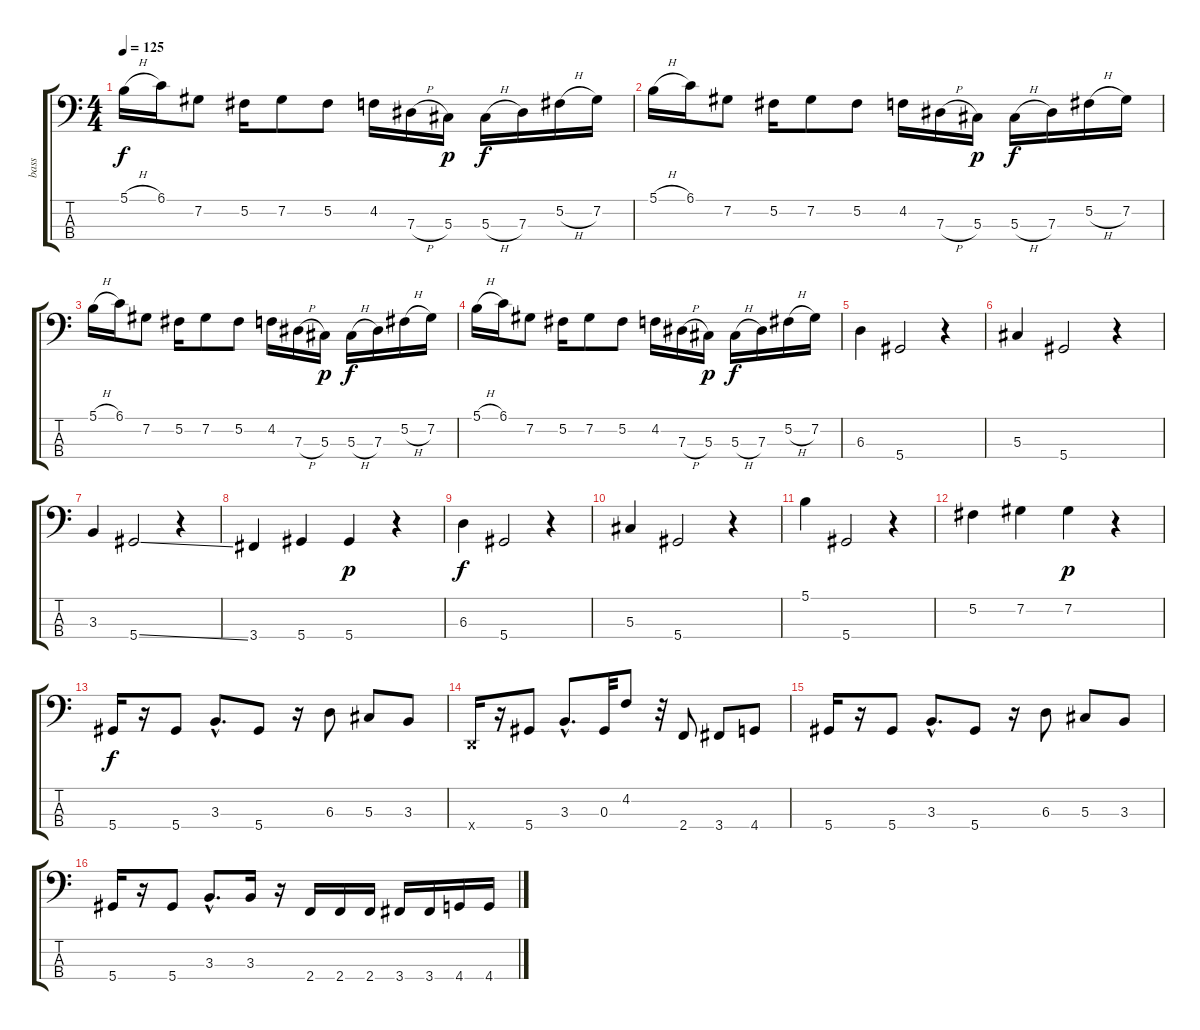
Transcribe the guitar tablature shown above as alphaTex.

\track ("bass" "bass") {instrument electricbasspick}
\staff {score tabs}
\tuning (Gb2 Db2 Ab1 Eb1) {hide}
\ts (4 4)
\tempo 125
\clef f4
\ks c
5.1{h}.16{dy f} 6.1.16 7.2.8 5.2.16 7.2.8 5.2.8 4.2.16 7.3{h}.16 5.3.16{dy p} 5.3{h}.16{dy f} 7.3.16 5.2{h}.16 7.2.16 |
5.1{h}.16 6.1.16 7.2.8 5.2.16 7.2.8 5.2.8 4.2.16 7.3{h}.16 5.3.16{dy p} 5.3{h}.16{dy f} 7.3.16 5.2{h}.16 7.2.16 |
5.1{h}.16 6.1.16 7.2.8 5.2.16 7.2.8 5.2.8 4.2.16 7.3{h}.16 5.3.16{dy p} 5.3{h}.16{dy f} 7.3.16 5.2{h}.16 7.2.16 |
5.1{h}.16 6.1.16 7.2.8 5.2.16 7.2.8 5.2.8 4.2.16 7.3{h}.16 5.3.16{dy p} 5.3{h}.16{dy f} 7.3.16 5.2{h}.16 7.2.16 |
6.3.4 5.4.2 r.4 |
5.3.4 5.4.2 r.4 |
3.3.4 5.4{ss}.2 r.4 |
3.4.4 5.4.4 5.4.4{dy p} r.4 |
6.3.4{dy f} 5.4.2 r.4 |
5.3.4 5.4.2 r.4 |
5.1.4 5.4.2 r.4 |
5.2.4 7.2.4 7.2.4{dy p} r.4 |
5.4.16{dy f} r.16 5.4.8 3.3{hac}.8{d} 5.4.8 r.16 6.3.8 5.3.8 3.3.8 |
-1.4{x}.16 r.16 5.4.8 3.3{hac}.8{d} 0.3.32 4.2.8 r.32 2.4.8 3.4.8 4.4.8 |
5.4.16 r.16 5.4.8 3.3{hac}.8{d} 5.4.8 r.16 6.3.8 5.3.8 3.3.8 |
5.4.16 r.16 5.4.8 3.3{hac}.8{d} 3.3.16 r.16 2.4.16 2.4.16 2.4.16 3.4.16 3.4.16 4.4.16 4.4.16
